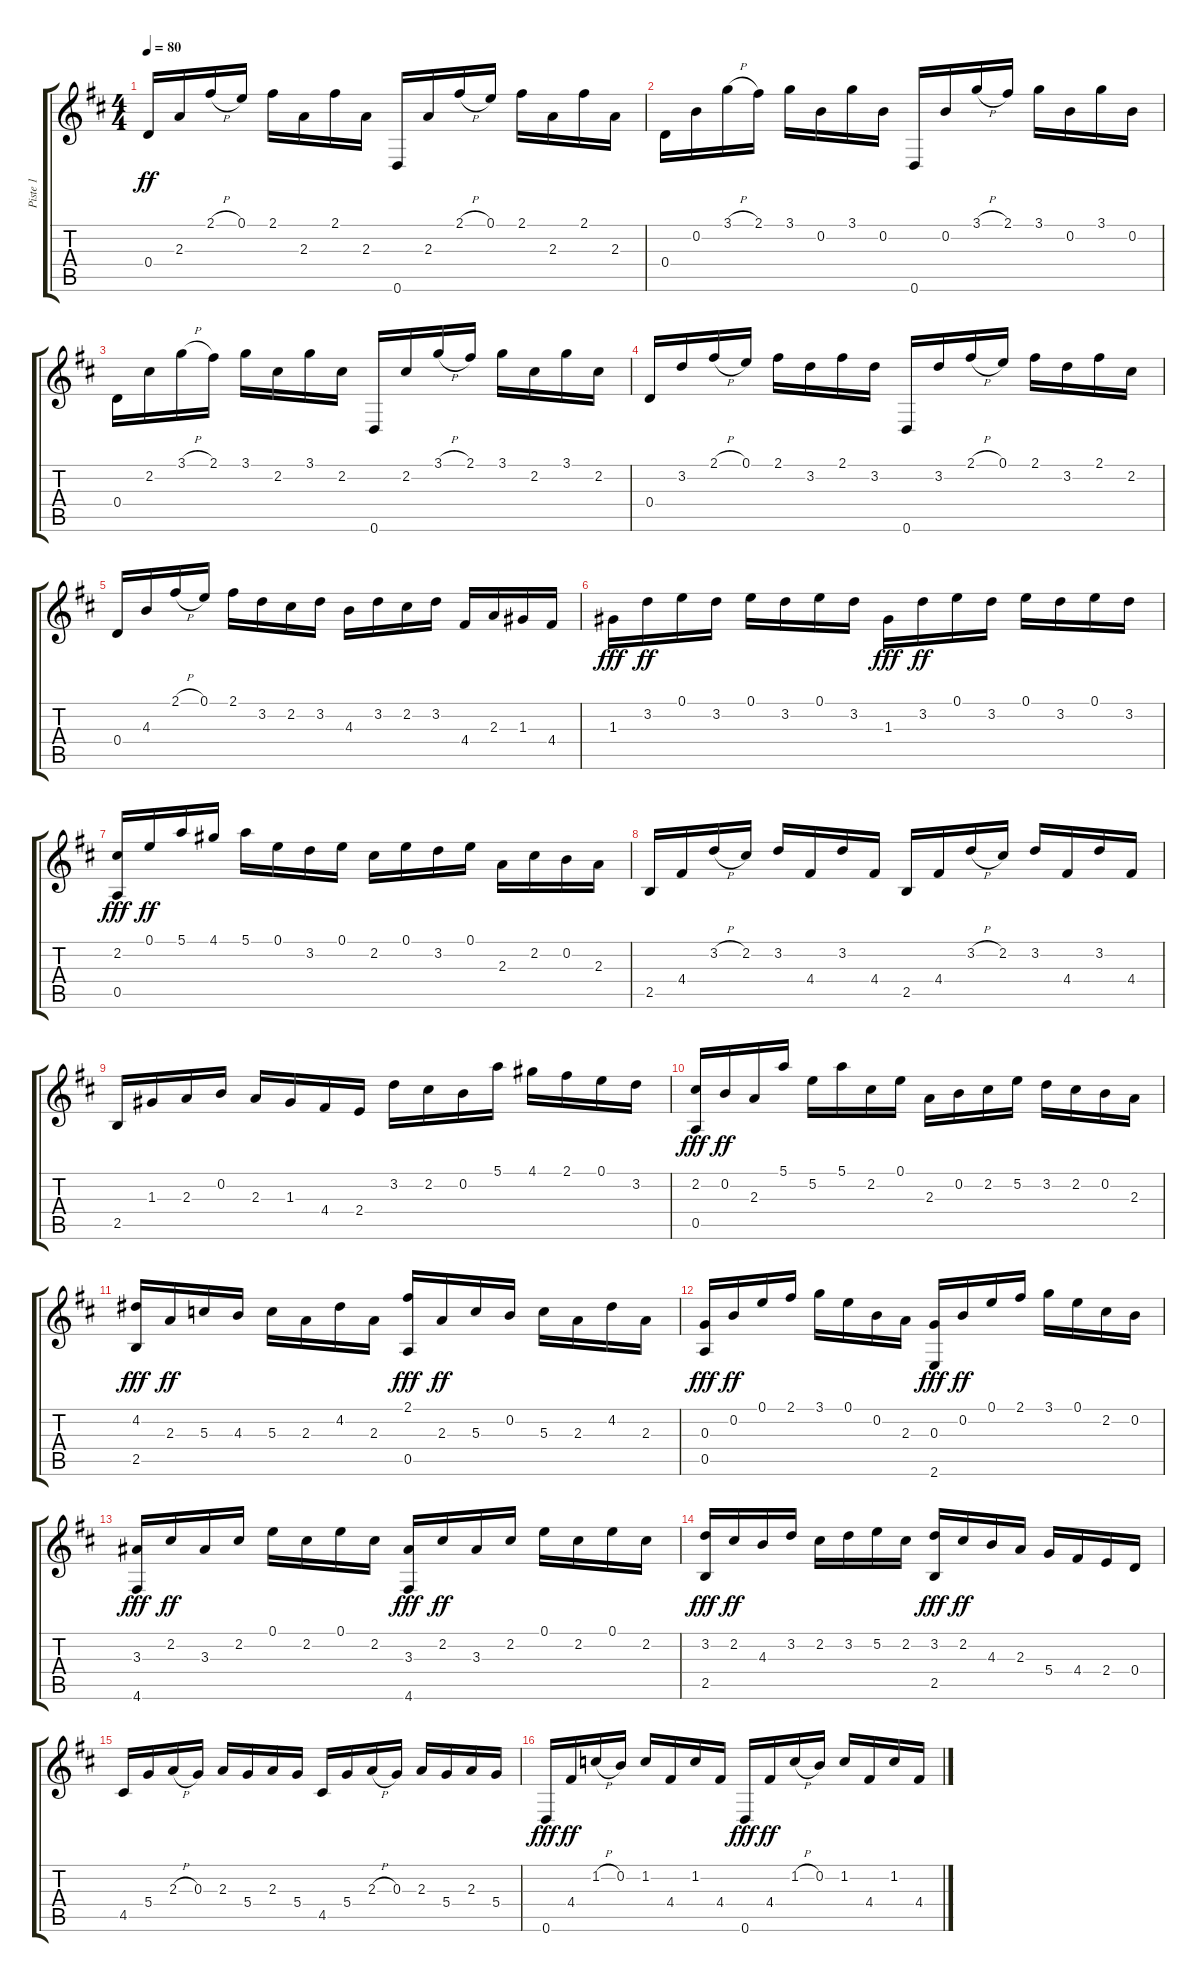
\track ("Piste 1" "Piste 1") {instrument acousticguitarnylon}
\staff {score tabs}
\tuning (E4 B3 G3 D3 A2 D2) {hide}
\ts (4 4)
\tempo 80
\clef g2
\ks d
0.4.16{dy ff instrument acousticguitarnylon} 2.3.16 2.1{h}.16 0.1.16 2.1.16 2.3.16 2.1.16 2.3.16 0.6.16 2.3.16 2.1{h}.16 0.1.16 2.1.16 2.3.16 2.1.16 2.3.16 |
0.4.16 0.2.16 3.1{h}.16 2.1.16 3.1.16 0.2.16 3.1.16 0.2.16 0.6.16 0.2.16 3.1{h}.16 2.1.16 3.1.16 0.2.16 3.1.16 0.2.16 |
0.4.16 2.2.16 3.1{h}.16 2.1.16 3.1.16 2.2.16 3.1.16 2.2.16 0.6.16 2.2.16 3.1{h}.16 2.1.16 3.1.16 2.2.16 3.1.16 2.2.16 |
0.4.16 3.2.16 2.1{h}.16 0.1.16 2.1.16 3.2.16 2.1.16 3.2.16 0.6.16 3.2.16 2.1{h}.16 0.1.16 2.1.16 3.2.16 2.1.16 2.2.16 |
0.4.16 4.3.16 2.1{h}.16 0.1.16 2.1.16 3.2.16 2.2.16 3.2.16 4.3.16 3.2.16 2.2.16 3.2.16 4.4.16 2.3.16 1.3.16 4.4.16 |
1.3.16{dy fff} 3.2.16{dy ff} 0.1.16 3.2.16 0.1.16 3.2.16 0.1.16 3.2.16 1.3.16{dy fff} 3.2.16{dy ff} 0.1.16 3.2.16 0.1.16 3.2.16 0.1.16 3.2.16 |
(2.2 0.5).16{dy fff} 0.1.16{dy ff} 5.1.16 4.1.16 5.1.16 0.1.16 3.2.16 0.1.16 2.2.16 0.1.16 3.2.16 0.1.16 2.3.16 2.2.16 0.2.16 2.3.16 |
2.5.16 4.4.16 3.2{h}.16 2.2.16 3.2.16 4.4.16 3.2.16 4.4.16 2.5.16 4.4.16 3.2{h}.16 2.2.16 3.2.16 4.4.16 3.2.16 4.4.16 |
2.5.16 1.3.16 2.3.16 0.2.16 2.3.16 1.3.16 4.4.16 2.4.16 3.2.16 2.2.16 0.2.16 5.1.16 4.1.16 2.1.16 0.1.16 3.2.16 |
(2.2 0.5).16{dy fff} 0.2.16{dy ff} 2.3.16 5.1.16 5.2.16 5.1.16 2.2.16 0.1.16 2.3.16 0.2.16 2.2.16 5.2.16 3.2.16 2.2.16 0.2.16 2.3.16 |
(4.2 2.5).16{dy fff} 2.3.16{dy ff} 5.3.16 4.3.16 5.3.16 2.3.16 4.2.16 2.3.16 (2.1 0.5).16{dy fff} 2.3.16{dy ff} 5.3.16 0.2.16 5.3.16 2.3.16 4.2.16 2.3.16 |
(0.3 0.5).16{dy fff} 0.2.16{dy ff} 0.1.16 2.1.16 3.1.16 0.1.16 0.2.16 2.3.16 (0.3 2.6).16{dy fff} 0.2.16{dy ff} 0.1.16 2.1.16 3.1.16 0.1.16 2.2.16 0.2.16 |
(3.3 4.6).16{dy fff} 2.2.16{dy ff} 3.3.16 2.2.16 0.1.16 2.2.16 0.1.16 2.2.16 (3.3 4.6).16{dy fff} 2.2.16{dy ff} 3.3.16 2.2.16 0.1.16 2.2.16 0.1.16 2.2.16 |
(3.2 2.5).16{dy fff} 2.2.16{dy ff} 4.3.16 3.2.16 2.2.16 3.2.16 5.2.16 2.2.16 (3.2 2.5).16{dy fff} 2.2.16{dy ff} 4.3.16 2.3.16 5.4.16 4.4.16 2.4.16 0.4.16 |
4.5.16 5.4.16 2.3{h}.16 0.3.16 2.3.16 5.4.16 2.3.16 5.4.16 4.5.16 5.4.16 2.3{h}.16 0.3.16 2.3.16 5.4.16 2.3.16 5.4.16 |
0.6.16{dy fff} 4.4.16{dy ff} 1.2{h}.16 0.2.16 1.2.16 4.4.16 1.2.16 4.4.16 0.6.16{dy fff} 4.4.16{dy ff} 1.2{h}.16 0.2.16 1.2.16 4.4.16 1.2.16 4.4.16
